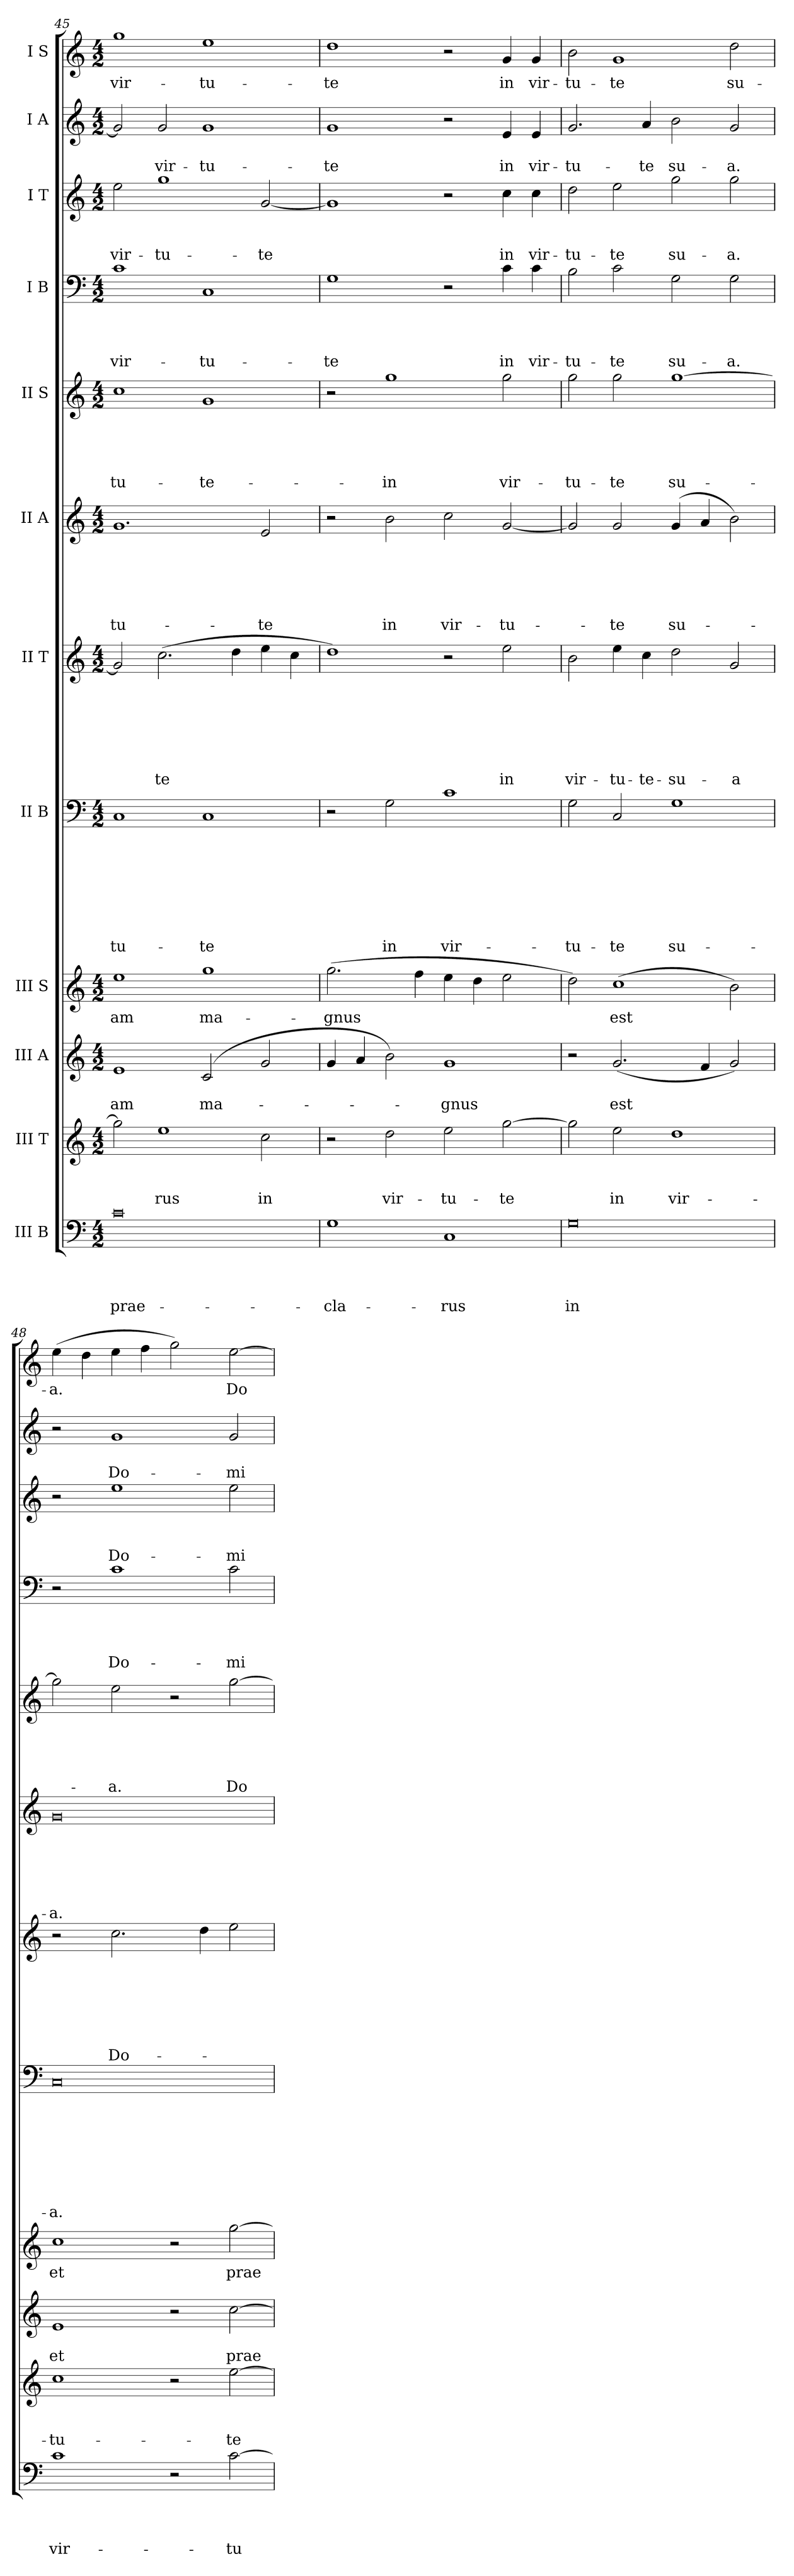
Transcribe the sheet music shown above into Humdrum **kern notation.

**kern	**text	**text	**text	**text	**kern	**text	**text	**text	**kern	**text	**text	**kern	**text	**kern	**text	**text	**text	**text	**text	**text	**text	**text	**kern	**text	**text	**text	**text	**text	**text	**text	**kern	**text	**text	**text	**text	**text	**text	**kern	**text	**text	**text	**text	**text	**kern	**text	**text	**text	**text	**kern	**text	**text	**text	**kern	**text	**text	**kern	**text
*part12	*part12	*part12	*part12	*part12	*part11	*part11	*part11	*part11	*part10	*part10	*part10	*part9	*part9	*part8	*part8	*part8	*part8	*part8	*part8	*part8	*part8	*part8	*part7	*part7	*part7	*part7	*part7	*part7	*part7	*part7	*part6	*part6	*part6	*part6	*part6	*part6	*part6	*part5	*part5	*part5	*part5	*part5	*part5	*part4	*part4	*part4	*part4	*part4	*part3	*part3	*part3	*part3	*part2	*part2	*part2	*part1	*part1
*staff12	*staff12	*staff12	*staff12	*staff12	*staff11	*staff11	*staff11	*staff11	*staff10	*staff10	*staff10	*staff9	*staff9	*staff8	*staff8	*staff8	*staff8	*staff8	*staff8	*staff8	*staff8	*staff8	*staff7	*staff7	*staff7	*staff7	*staff7	*staff7	*staff7	*staff7	*staff6	*staff6	*staff6	*staff6	*staff6	*staff6	*staff6	*staff5	*staff5	*staff5	*staff5	*staff5	*staff5	*staff4	*staff4	*staff4	*staff4	*staff4	*staff3	*staff3	*staff3	*staff3	*staff2	*staff2	*staff2	*staff1	*staff1
*I"III B	*	*	*	*	*I"III T	*	*	*	*I"III A	*	*	*I"III S	*	*I"II B	*	*	*	*	*	*	*	*	*I"II T	*	*	*	*	*	*	*	*I"II A	*	*	*	*	*	*	*I"II S	*	*	*	*	*	*I"I B	*	*	*	*	*I"I T	*	*	*	*I"I A	*	*	*I"I S	*
*clefF4	*	*	*	*	*clefG2	*	*	*	*clefG2	*	*	*clefG2	*	*clefF4	*	*	*	*	*	*	*	*	*clefG2	*	*	*	*	*	*	*	*clefG2	*	*	*	*	*	*	*clefG2	*	*	*	*	*	*clefF4	*	*	*	*	*clefG2	*	*	*	*clefG2	*	*	*clefG2	*
*	*	*	*	*	*ITrd7c12	*	*	*	*	*	*	*	*	*	*	*	*	*	*	*	*	*	*ITrd7c12	*	*	*	*	*	*	*	*	*	*	*	*	*	*	*	*	*	*	*	*	*	*	*	*	*	*ITrd7c12	*	*	*	*	*	*	*	*
*k[]	*	*	*	*	*k[]	*	*	*	*k[]	*	*	*k[]	*	*k[]	*	*	*	*	*	*	*	*	*k[]	*	*	*	*	*	*	*	*k[]	*	*	*	*	*	*	*k[]	*	*	*	*	*	*k[]	*	*	*	*	*k[]	*	*	*	*k[]	*	*	*k[]	*
*C:	*	*	*	*	*C:	*	*	*	*C:	*	*	*C:	*	*C:	*	*	*	*	*	*	*	*	*C:	*	*	*	*	*	*	*	*C:	*	*	*	*	*	*	*C:	*	*	*	*	*	*C:	*	*	*	*	*C:	*	*	*	*C:	*	*	*C:	*
*M4/2	*	*	*	*	*M4/2	*	*	*	*M4/2	*	*	*M4/2	*	*M4/2	*	*	*	*	*	*	*	*	*M4/2	*	*	*	*	*	*	*	*M4/2	*	*	*	*	*	*	*M4/2	*	*	*	*	*	*M4/2	*	*	*	*	*M4/2	*	*	*	*M4/2	*	*	*M4/2	*
=45	=45	=45	=45	=45	=45	=45	=45	=45	=45	=45	=45	=45	=45	=45	=45	=45	=45	=45	=45	=45	=45	=45	=45	=45	=45	=45	=45	=45	=45	=45	=45	=45	=45	=45	=45	=45	=45	=45	=45	=45	=45	=45	=45	=45	=45	=45	=45	=45	=45	=45	=45	=45	=45	=45	=45	=45	=45
!	!	!	!	!LO:LY:b	!	!	!	!	!	!	!LO:LY:b	!	!LO:LY:b	!	!	!	!	!	!	!	!	!LO:LY:b	!	!	!	!	!	!	!	!	!	!	!	!	!	!	!LO:LY:b	!	!	!	!	!	!LO:LY:b	!	!	!	!	!LO:LY:b	!	!	!	!LO:LY:b	!	!	!	!	!LO:LY:b
0c	.	.	.	prae-	2g\]	.	.	.	1e	.	-am	1ee	-am	1C	.	.	.	.	.	.	.	tu-	2G/]	.	.	.	.	.	.	.	1.g	.	.	.	.	.	-tu-	1cc	.	.	.	.	-tu-	1c	.	.	.	vir-	2e\	.	.	vir-	2g/]	.	.	1gg	vir-
!	!	!	!	!	!	!	!	!LO:LY:b	!	!	!	!	!	!	!	!	!	!	!	!	!	!	!	!	!	!	!	!	!	!LO:LY:b	!	!	!	!	!	!	!	!	!	!	!	!	!	!	!	!	!	!	!	!	!	!LO:LY:b	!	!	!LO:LY:b	!	!
.	.	.	.	.	1e	.	.	-rus	.	.	.	.	.	.	.	.	.	.	.	.	.	.	(<2.c\	.	.	.	.	.	.	-te	.	.	.	.	.	.	.	.	.	.	.	.	.	.	.	.	.	.	1g	.	.	-tu-	2g/	.	vir-	.	.
!	!	!	!	!	!	!	!	!	!	!	!LO:LY:b	!	!LO:LY:b	!	!	!	!	!	!	!	!	!LO:LY:b	!	!	!	!	!	!	!	!	!	!	!	!	!	!	!	!	!	!	!	!	!LO:LY:b	!	!	!	!	!LO:LY:b	!	!	!	!	!	!	!LO:LY:b	!	!LO:LY:b
.	.	.	.	.	.	.	.	.	(<2c/	.	ma-	1gg	ma-	1C	.	.	.	.	.	.	.	-te	.	.	.	.	.	.	.	.	.	.	.	.	.	.	.	1g	.	.	.	.	-te-	1C	.	.	.	-tu-	.	.	.	.	1g	.	-tu-	1ee	-tu-
.	.	.	.	.	.	.	.	.	.	.	.	.	.	.	.	.	.	.	.	.	.	.	4d\	.	.	.	.	.	.	.	.	.	.	.	.	.	.	.	.	.	.	.	.	.	.	.	.	.	.	.	.	.	.	.	.	.	.
!	!	!	!	!	!	!	!	!LO:LY:b	!	!	!	!	!	!	!	!	!	!	!	!	!	!	!	!	!	!	!	!	!	!	!	!	!	!	!	!	!LO:LY:b	!	!	!	!	!	!	!	!	!	!	!	!	!	!	!LO:LY:b	!	!	!	!	!
.	.	.	.	.	2c\	.	.	in	2g/	.	.	.	.	.	.	.	.	.	.	.	.	.	4e\	.	.	.	.	.	.	.	2e/	.	.	.	.	.	-te	.	.	.	.	.	.	.	.	.	.	.	[<2G/	.	.	-te	.	.	.	.	.
.	.	.	.	.	.	.	.	.	.	.	.	.	.	.	.	.	.	.	.	.	.	.	4c\	.	.	.	.	.	.	.	.	.	.	.	.	.	.	.	.	.	.	.	.	.	.	.	.	.	.	.	.	.	.	.	.	.	.
=46	=46	=46	=46	=46	=46	=46	=46	=46	=46	=46	=46	=46	=46	=46	=46	=46	=46	=46	=46	=46	=46	=46	=46	=46	=46	=46	=46	=46	=46	=46	=46	=46	=46	=46	=46	=46	=46	=46	=46	=46	=46	=46	=46	=46	=46	=46	=46	=46	=46	=46	=46	=46	=46	=46	=46	=46	=46
!	!	!	!	!LO:LY:b	!	!	!	!	!	!	!	!	!LO:LY:b	!	!	!	!	!	!	!	!	!	!	!	!	!	!	!	!	!	!	!	!	!	!	!	!	!	!	!	!	!	!	!	!	!	!	!LO:LY:b	!	!	!	!	!	!	!LO:LY:b	!	!LO:LY:b
1G	.	.	.	-cla-	2r	.	.	.	4g/	.	.	(>2.gg\	-gnus	2r	.	.	.	.	.	.	.	.	1d)	.	.	.	.	.	.	.	2r	.	.	.	.	.	.	2r	.	.	.	.	.	1G	.	.	.	-te	1G]	.	.	.	1g	.	-te	1dd	-te
.	.	.	.	.	.	.	.	.	4a/	.	.	.	.	.	.	.	.	.	.	.	.	.	.	.	.	.	.	.	.	.	.	.	.	.	.	.	.	.	.	.	.	.	.	.	.	.	.	.	.	.	.	.	.	.	.	.	.
!	!	!	!	!	!	!	!	!LO:LY:b	!	!	!	!	!	!	!	!	!	!	!	!	!	!LO:LY:b	!	!	!	!	!	!	!	!	!	!	!	!	!	!	!LO:LY:b	!	!	!	!	!	!LO:LY:b	!	!	!	!	!	!	!	!	!	!	!	!	!	!
.	.	.	.	.	2d\	.	.	vir-	2b\)	.	.	.	.	2G\	.	.	.	.	.	.	.	in	.	.	.	.	.	.	.	.	2b\	.	.	.	.	.	in	1gg	.	.	.	.	-in	.	.	.	.	.	.	.	.	.	.	.	.	.	.
.	.	.	.	.	.	.	.	.	.	.	.	4ff\	.	.	.	.	.	.	.	.	.	.	.	.	.	.	.	.	.	.	.	.	.	.	.	.	.	.	.	.	.	.	.	.	.	.	.	.	.	.	.	.	.	.	.	.	.
!	!	!	!	!LO:LY:b	!	!	!	!LO:LY:b	!	!	!LO:LY:b	!	!	!	!	!	!	!	!	!	!	!LO:LY:b	!	!	!	!	!	!	!	!	!	!	!	!	!	!	!LO:LY:b	!	!	!	!	!	!	!	!	!	!	!	!	!	!	!	!	!	!	!	!
1C	.	.	.	-rus	2e\	.	.	-tu-	1g	.	-gnus	4ee\	.	1c	.	.	.	.	.	.	.	vir-	2r	.	.	.	.	.	.	.	2cc\	.	.	.	.	.	vir-	.	.	.	.	.	.	2r	.	.	.	.	2r	.	.	.	2r	.	.	2r	.
.	.	.	.	.	.	.	.	.	.	.	.	4dd\	.	.	.	.	.	.	.	.	.	.	.	.	.	.	.	.	.	.	.	.	.	.	.	.	.	.	.	.	.	.	.	.	.	.	.	.	.	.	.	.	.	.	.	.	.
!	!	!	!	!	!	!	!	!LO:LY:b	!	!	!	!	!	!	!	!	!	!	!	!	!	!	!	!	!	!	!	!	!	!LO:LY:b	!	!	!	!	!	!	!LO:LY:b	!	!	!	!	!	!LO:LY:b	!	!	!	!	!LO:LY:b	!	!	!	!LO:LY:b	!	!	!LO:LY:b	!	!LO:LY:b
.	.	.	.	.	[>2g\	.	.	-te	.	.	.	2ee\	.	.	.	.	.	.	.	.	.	.	2e\	.	.	.	.	.	.	in	[>2g/	.	.	.	.	.	-tu-	2gg\	.	.	.	.	vir-	4c\	.	.	.	in	4c\	.	.	in	4e/	.	in	4g/	in
!	!	!	!	!	!	!	!	!	!	!	!	!	!	!	!	!	!	!	!	!	!	!	!	!	!	!	!	!	!	!	!	!	!	!	!	!	!	!	!	!	!	!	!	!	!	!	!	!LO:LY:b	!	!	!	!LO:LY:b	!	!	!LO:LY:b	!	!LO:LY:b
.	.	.	.	.	.	.	.	.	.	.	.	.	.	.	.	.	.	.	.	.	.	.	.	.	.	.	.	.	.	.	.	.	.	.	.	.	.	.	.	.	.	.	.	4c\	.	.	.	vir-	4c\	.	.	vir-	4e/	.	vir-	4g/	vir-
=47	=47	=47	=47	=47	=47	=47	=47	=47	=47	=47	=47	=47	=47	=47	=47	=47	=47	=47	=47	=47	=47	=47	=47	=47	=47	=47	=47	=47	=47	=47	=47	=47	=47	=47	=47	=47	=47	=47	=47	=47	=47	=47	=47	=47	=47	=47	=47	=47	=47	=47	=47	=47	=47	=47	=47	=47	=47
!	!	!	!	!LO:LY:b	!	!	!	!	!	!	!	!	!	!	!	!	!	!	!	!	!	!LO:LY:b	!	!	!	!	!	!	!	!LO:LY:b	!	!	!	!	!	!	!	!	!	!	!	!	!LO:LY:b	!	!	!	!	!LO:LY:b	!	!	!	!LO:LY:b	!	!	!LO:LY:b	!	!LO:LY:b
0G	.	.	.	in	2g\]	.	.	.	2r	.	.	2dd\)	.	2G\	.	.	.	.	.	.	.	-tu-	2B\	.	.	.	.	.	.	vir-	2g/]	.	.	.	.	.	.	2gg\	.	.	.	.	-tu-	2B\	.	.	.	-tu-	2d\	.	.	-tu-	2.g/	.	-tu-	2b\	-tu-
!	!	!	!	!	!	!	!	!LO:LY:b	!	!	!LO:LY:b	!	!LO:LY:b	!	!	!	!	!	!	!	!	!LO:LY:b	!	!	!	!	!	!	!	!LO:LY:b	!	!	!	!	!	!	!LO:LY:b	!	!	!	!	!	!LO:LY:b	!	!	!	!	!LO:LY:b	!	!	!	!LO:LY:b	!	!	!	!	!LO:LY:b
.	.	.	.	.	2e\	.	.	in	(<2.g/	.	est	(>1cc	est	2C/	.	.	.	.	.	.	.	-te	4e\	.	.	.	.	.	.	-tu-	2g/	.	.	.	.	.	-te	2gg\	.	.	.	.	-te	2c\	.	.	.	-te	2e\	.	.	-te	.	.	.	1g	-te
!	!	!	!	!	!	!	!	!	!	!	!	!	!	!	!	!	!	!	!	!	!	!	!	!	!	!	!	!	!	!LO:LY:b	!	!	!	!	!	!	!	!	!	!	!	!	!	!	!	!	!	!	!	!	!	!	!	!	!LO:LY:b	!	!
.	.	.	.	.	.	.	.	.	.	.	.	.	.	.	.	.	.	.	.	.	.	.	4c\	.	.	.	.	.	.	-te-	.	.	.	.	.	.	.	.	.	.	.	.	.	.	.	.	.	.	.	.	.	.	4a/	.	-te	.	.
!	!	!	!	!	!	!	!	!LO:LY:b	!	!	!	!	!	!	!	!	!	!	!	!	!	!LO:LY:b	!	!	!	!	!	!	!	!LO:LY:b	!	!	!	!	!	!	!LO:LY:b	!	!	!	!	!	!LO:LY:b	!	!	!	!	!LO:LY:b	!	!	!	!LO:LY:b	!	!	!LO:LY:b	!	!
.	.	.	.	.	1d	.	.	vir-	.	.	.	.	.	1G	.	.	.	.	.	.	.	su-	2d\	.	.	.	.	.	.	-su-	(>4g/	.	.	.	.	.	su-	[>1gg	.	.	.	.	su-	2G\	.	.	.	su-	2g\	.	.	su-	2b\	.	su-	.	.
.	.	.	.	.	.	.	.	.	4f/	.	.	.	.	.	.	.	.	.	.	.	.	.	.	.	.	.	.	.	.	.	4a/	.	.	.	.	.	.	.	.	.	.	.	.	.	.	.	.	.	.	.	.	.	.	.	.	.	.
!	!	!	!	!	!	!	!	!	!	!	!	!	!	!	!	!	!	!	!	!	!	!	!	!	!	!	!	!	!	!LO:LY:b	!	!	!	!	!	!	!	!	!	!	!	!	!	!	!	!	!	!LO:LY:b	!	!	!	!LO:LY:b	!	!	!LO:LY:b	!	!LO:LY:b
.	.	.	.	.	.	.	.	.	2g/)	.	.	2b\)	.	.	.	.	.	.	.	.	.	.	2G/	.	.	.	.	.	.	-a	2b\)	.	.	.	.	.	.	.	.	.	.	.	.	2G\	.	.	.	-a.	2g\	.	.	-a.	2g/	.	-a.	2dd\	su-
=48	=48	=48	=48	=48	=48	=48	=48	=48	=48	=48	=48	=48	=48	=48	=48	=48	=48	=48	=48	=48	=48	=48	=48	=48	=48	=48	=48	=48	=48	=48	=48	=48	=48	=48	=48	=48	=48	=48	=48	=48	=48	=48	=48	=48	=48	=48	=48	=48	=48	=48	=48	=48	=48	=48	=48	=48	=48
!	!	!	!	!LO:LY:b	!	!	!	!LO:LY:b	!	!	!LO:LY:b	!	!LO:LY:b	!	!	!	!	!	!	!	!	!LO:LY:b	!	!	!	!	!	!	!	!	!	!	!	!	!	!	!LO:LY:b	!	!	!	!	!	!	!	!	!	!	!	!	!	!	!	!	!	!	!	!LO:LY:b
1c	.	.	.	vir-	1c	.	.	-tu-	1e	.	et	1cc	et	0C	.	.	.	.	.	.	.	-a.	2r	.	.	.	.	.	.	.	0g	.	.	.	.	.	-a.	2gg\]	.	.	.	.	.	2r	.	.	.	.	2r	.	.	.	2r	.	.	(>4ee\	-a.
.	.	.	.	.	.	.	.	.	.	.	.	.	.	.	.	.	.	.	.	.	.	.	.	.	.	.	.	.	.	.	.	.	.	.	.	.	.	.	.	.	.	.	.	.	.	.	.	.	.	.	.	.	.	.	.	4dd\	.
!	!	!	!	!	!	!	!	!	!	!	!	!	!	!	!	!	!	!	!	!	!	!	!	!	!	!	!	!	!	!LO:LY:b	!	!	!	!	!	!	!	!	!	!	!	!	!LO:LY:b	!	!	!	!	!LO:LY:b	!	!	!	!LO:LY:b	!	!	!LO:LY:b	!	!
.	.	.	.	.	.	.	.	.	.	.	.	.	.	.	.	.	.	.	.	.	.	.	2.c\	.	.	.	.	.	.	Do-	.	.	.	.	.	.	.	2ee\	.	.	.	.	-a.	1c	.	.	.	Do-	1e	.	.	Do-	1g	.	Do-	4ee\	.
.	.	.	.	.	.	.	.	.	.	.	.	.	.	.	.	.	.	.	.	.	.	.	.	.	.	.	.	.	.	.	.	.	.	.	.	.	.	.	.	.	.	.	.	.	.	.	.	.	.	.	.	.	.	.	.	4ff\	.
2r	.	.	.	.	2r	.	.	.	2r	.	.	2r	.	.	.	.	.	.	.	.	.	.	.	.	.	.	.	.	.	.	.	.	.	.	.	.	.	2r	.	.	.	.	.	.	.	.	.	.	.	.	.	.	.	.	.	2gg\)	.
.	.	.	.	.	.	.	.	.	.	.	.	.	.	.	.	.	.	.	.	.	.	.	4d\	.	.	.	.	.	.	.	.	.	.	.	.	.	.	.	.	.	.	.	.	.	.	.	.	.	.	.	.	.	.	.	.	.	.
!	!	!	!	!LO:LY:b	!	!	!	!LO:LY:b	!	!	!LO:LY:b	!	!LO:LY:b	!	!	!	!	!	!	!	!	!	!	!	!	!	!	!	!	!	!	!	!	!	!	!	!	!	!	!	!	!	!LO:LY:b	!	!	!	!	!LO:LY:b	!	!	!	!LO:LY:b	!	!	!LO:LY:b	!	!LO:LY:b
[>2c\	.	.	.	-tu-	[>2e\	.	.	-te	[>2cc\	.	prae-	[>2gg\	prae-	.	.	.	.	.	.	.	.	.	2e\	.	.	.	.	.	.	.	.	.	.	.	.	.	.	[>2gg\	.	.	.	.	Do	2c\	.	.	.	-mi-	2e\	.	.	-mi-	2g/	.	-mi-	[>2ee\	Do-
=	=	=	=	=	=	=	=	=	=	=	=	=	=	=	=	=	=	=	=	=	=	=	=	=	=	=	=	=	=	=	=	=	=	=	=	=	=	=	=	=	=	=	=	=	=	=	=	=	=	=	=	=	=	=	=	=	=
*-	*-	*-	*-	*-	*-	*-	*-	*-	*-	*-	*-	*-	*-	*-	*-	*-	*-	*-	*-	*-	*-	*-	*-	*-	*-	*-	*-	*-	*-	*-	*-	*-	*-	*-	*-	*-	*-	*-	*-	*-	*-	*-	*-	*-	*-	*-	*-	*-	*-	*-	*-	*-	*-	*-	*-	*-	*-
